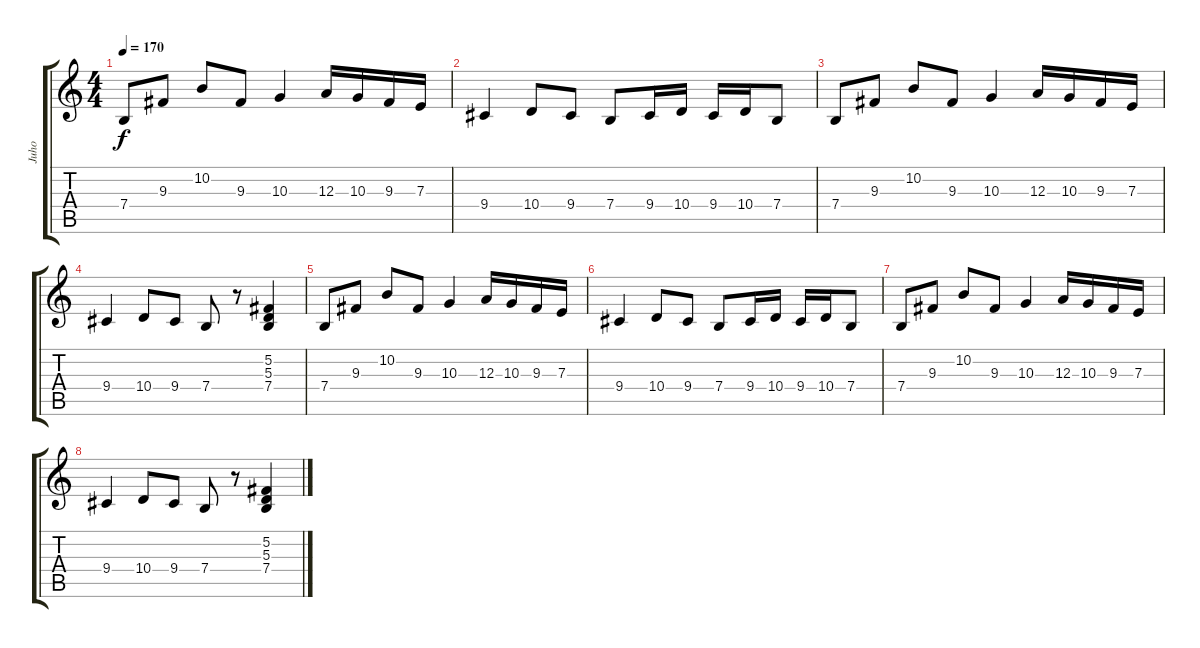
\track ("Juho" "Juho") {instrument accordion}
\staff {score tabs}
\tuning (Gb4 Db4 A3 E3 B2 Gb2) {hide}
\ts (4 4)
\tempo 170
\clef g2
\ks c
7.4.8{dy f} 9.3.8 10.2.8 9.3.8 10.3.4 12.3.16 10.3.16 9.3.16 7.3.16 |
9.4.4 10.4.8 9.4.8 7.4.8 9.4.16 10.4.16 9.4.16 10.4.16 7.4.8 |
7.4.8 9.3.8 10.2.8 9.3.8 10.3.4 12.3.16 10.3.16 9.3.16 7.3.16 |
9.4.4 10.4.8 9.4.8 7.4.8 r.8 (5.2 5.3 7.4).4 |
7.4.8 9.3.8 10.2.8 9.3.8 10.3.4 12.3.16 10.3.16 9.3.16 7.3.16 |
9.4.4 10.4.8 9.4.8 7.4.8 9.4.16 10.4.16 9.4.16 10.4.16 7.4.8 |
7.4.8 9.3.8 10.2.8 9.3.8 10.3.4 12.3.16 10.3.16 9.3.16 7.3.16 |
9.4.4 10.4.8 9.4.8 7.4.8 r.8 (5.2 5.3 7.4).4
